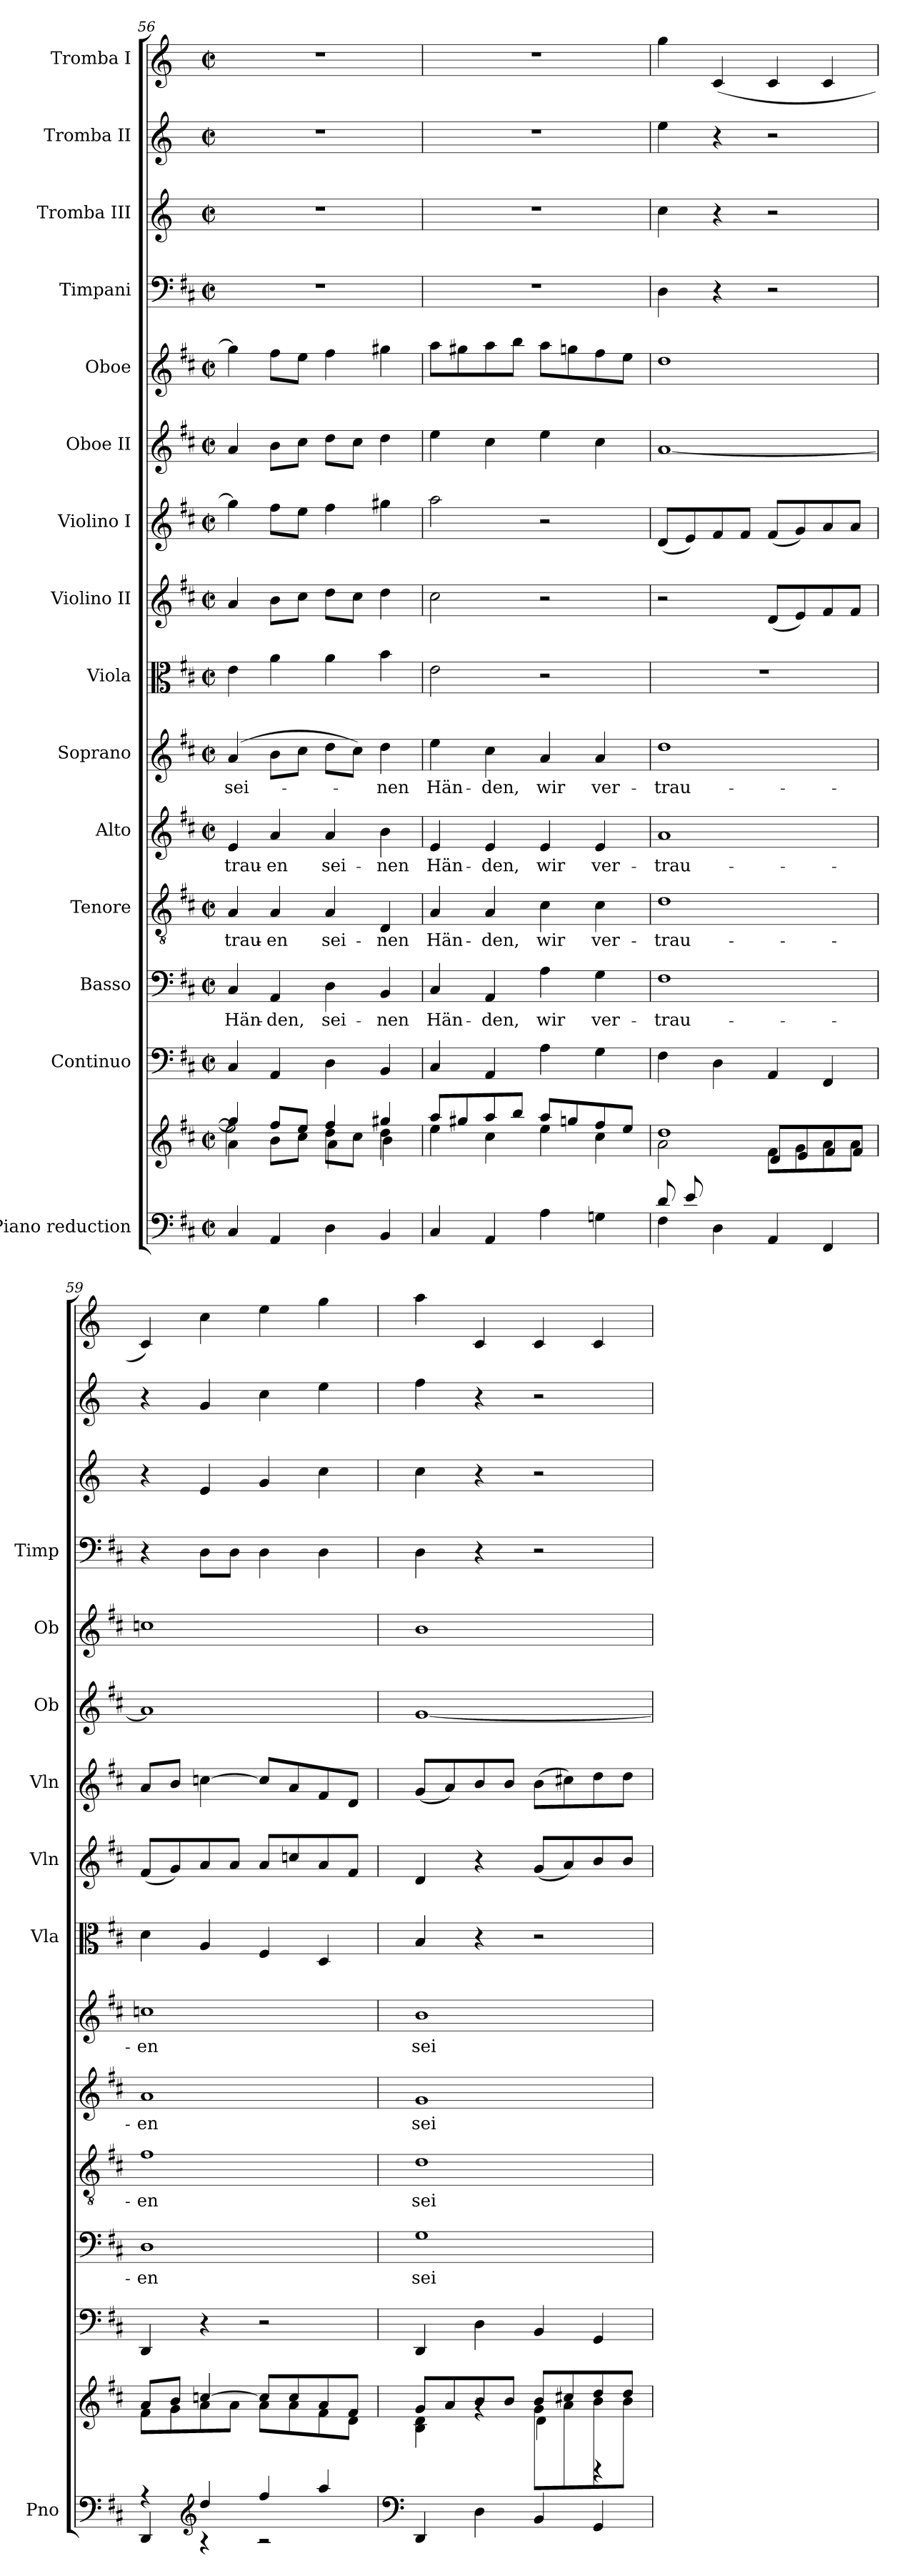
**kern	**kern	**kern	**kern	**text	**kern	**text	**kern	**text	**kern	**text	**kern	**kern	**kern	**kern	**kern	**kern	**kern	**kern	**kern
*part15	*part15	*part14	*part13	*part13	*part12	*part12	*part11	*part11	*part10	*part10	*part9	*part8	*part7	*part6	*part5	*part4	*part3	*part2	*part1
*staff16	*staff15	*staff14	*staff13	*staff13	*staff12	*staff12	*staff11	*staff11	*staff10	*staff10	*staff9	*staff8	*staff7	*staff6	*staff5	*staff4	*staff3	*staff2	*staff1
*I"Piano reduction	*	*I"Continuo	*I"Basso	*	*I"Tenore	*	*I"Alto	*	*I"Soprano	*	*I"Viola	*I"Violino II	*I"Violino I	*I"Oboe II	*I"Oboe	*I"Timpani	*I"Tromba III	*I"Tromba II	*I"Tromba I
*I'Pno	*	*	*	*	*	*	*	*	*	*	*I'Vla	*I'Vln	*I'Vln	*I'Ob	*I'Ob	*I'Timp	*	*	*
*clefF4	*clefG2	*clefF4	*clefF4	*	*clefGv2	*	*clefG2	*	*clefG2	*	*clefC3	*clefG2	*clefG2	*clefG2	*clefG2	*clefF4	*clefG2	*clefG2	*clefG2
*	*	*	*	*	*	*	*	*	*	*	*	*	*	*	*	*	*ITrd-1c-2	*ITrd-1c-2	*ITrd-1c-2
*k[f#c#]	*k[f#c#]	*k[f#c#]	*k[f#c#]	*	*k[f#c#]	*	*k[f#c#]	*	*k[f#c#]	*	*k[f#c#]	*k[f#c#]	*k[f#c#]	*k[f#c#]	*k[f#c#]	*k[f#c#]	*k[f#c#]	*k[f#c#]	*k[f#c#]
*M2/2	*M2/2	*M2/2	*M2/2	*	*M2/2	*	*M2/2	*	*M2/2	*	*M2/2	*M2/2	*M2/2	*M2/2	*M2/2	*M2/2	*M2/2	*M2/2	*M2/2
*met(c|)	*met(c|)	*met(c|)	*met(c|)	*	*met(c|)	*	*met(c|)	*	*met(c|)	*	*met(c|)	*met(c|)	*met(c|)	*met(c|)	*met(c|)	*met(c|)	*met(c|)	*met(c|)	*met(c|)
=56	=56	=56	=56	=56	=56	=56	=56	=56	=56	=56	=56	=56	=56	=56	=56	=56	=56	=56	=56
*	*^	*	*	*	*	*	*	*	*	*	*	*	*	*	*	*	*	*	*
*	*	*^	*	*	*	*	*	*	*	*	*	*	*	*	*	*	*	*	*	*
!	!	!	!	!	!	!LO:LY:b	!	!LO:LY:b	!	!LO:LY:b	!	!LO:LY:b	!	!	!	!	!	!	!	!	!
4C#/	4gg/]	4a\	2ee\]	4C#/	4C#/	Hän-	4A/	-trau-	4e/	-trau-	(>4a/	sei-	4e\	4a/	4gg\]	4a/	4gg\]	1r	1r	1r	1r
!	!	!	!	!	!	!LO:LY:b	!	!LO:LY:b	!	!LO:LY:b	!	!	!	!	!	!	!	!	!	!	!
4AA/	8ff#/L	8b\L	.	4AA/	4AA/	-den,	4A/	-en	4a/	-en	8b\L	.	4a\	8b\L	8ff#\L	8b\L	8ff#\L	.	.	.	.
.	8ee/J	8cc#\J	.	.	.	.	.	.	.	.	8cc#\J	.	.	8cc#\J	8ee\J	8cc#\J	8ee\J	.	.	.	.
!	!	!	!	!	!	!LO:LY:b	!	!LO:LY:b	!	!LO:LY:b	!	!	!	!	!	!	!	!	!	!	!
4D\	4ff#/	8dd\L	4a\	4D\	4D\	sei-	4A/	sei-	4a/	sei-	8dd\L	.	4a\	8dd\L	4ff#\	8dd\L	4ff#\	.	.	.	.
.	.	8cc#\J	.	.	.	.	.	.	.	.	8cc#\J)	.	.	8cc#\J	.	8cc#\J	.	.	.	.	.
!	!	!	!	!	!	!LO:LY:b	!	!LO:LY:b	!	!LO:LY:b	!	!LO:LY:b	!	!	!	!	!	!	!	!	!
4BB/	4gg#X/	4dd\	4b\	4BB/	4BB/	-nen	4D/	-nen	4b\	-nen	4dd\	-nen	4b\	4dd\	4gg#X\	4dd\	4gg#X\	.	.	.	.
!!LO:PB:g=z
=57	=57	=57	=57	=57	=57	=57	=57	=57	=57	=57	=57	=57	=57	=57	=57	=57	=57	=57	=57	=57	=57
!	!	!	!	!	!	!LO:LY:b	!	!LO:LY:b	!	!LO:LY:b	!	!LO:LY:b	!	!	!	!	!	!	!	!	!
*	*	*v	*v	*	*	*	*	*	*	*	*	*	*	*	*	*	*	*	*	*	*
4C#/	8aa/L	4ee\	4C#/	4C#/	Hän-	4A/	Hän-	4e/	Hän-	4ee\	Hän-	2e\	2cc#\	2aa\	4ee\	8aa\L	1r	1r	1r	1r
.	8gg#X/	.	.	.	.	.	.	.	.	.	.	.	.	.	.	8gg#X\	.	.	.	.
!	!	!	!	!	!LO:LY:b	!	!LO:LY:b	!	!LO:LY:b	!	!LO:LY:b	!	!	!	!	!	!	!	!	!
4AA/	8aa/	4cc#\	4AA/	4AA/	-den,	4A/	-den,	4e/	-den,	4cc#\	-den,	.	.	.	4cc#\	8aa\	.	.	.	.
.	8bb/J	.	.	.	.	.	.	.	.	.	.	.	.	.	.	8bb\J	.	.	.	.
!	!	!	!	!	!LO:LY:b	!	!LO:LY:b	!	!LO:LY:b	!	!LO:LY:b	!	!	!	!	!	!	!	!	!
4A\	8aa/L	4ee\	4A\	4A\	wir	4c#\	wir	4e/	wir	4a/	wir	2r	2r	2r	4ee\	8aa\L	.	.	.	.
.	8ggn/	.	.	.	.	.	.	.	.	.	.	.	.	.	.	8ggn\	.	.	.	.
!	!	!	!	!	!LO:LY:b	!	!LO:LY:b	!	!LO:LY:b	!	!LO:LY:b	!	!	!	!	!	!	!	!	!
4Gn\	8ff#/	4cc#\	4G\	4G\	ver-	4c#\	ver-	4e/	ver-	4a/	ver-	.	.	.	4cc#\	8ff#\	.	.	.	.
.	8ee/J	.	.	.	.	.	.	.	.	.	.	.	.	.	.	8ee\J	.	.	.	.
=58	=58	=58	=58	=58	=58	=58	=58	=58	=58	=58	=58	=58	=58	=58	=58	=58	=58	=58	=58	=58
*^	*	*^	*	*	*	*	*	*	*	*	*	*	*	*	*	*	*	*	*	*
!	!	!	!	!	!	!	!LO:LY:b	!	!LO:LY:b	!	!LO:LY:b	!	!LO:LY:b	!	!	!	!	!	!	!	!	!
8d/L	4F#\	1dd	4ryy	2a\	4F#\	1F#	-trau-	1d	-trau-	1a	-trau-	1dd	-trau-	1r	2r	(<8d/L	[1a	1dd	4D\	4dd\	4ff#\	4aa\
8e/	.	.	.	.	.	.	.	.	.	.	.	.	.	.	.	8e/)	.	.	.	.	.	.
2.ryy	4D\	.	8f#\	.	4D\	.	.	.	.	.	.	.	.	.	.	8f#/	.	.	4r	4r	4r	(<4d/
.	.	.	8f#\J	.	.	.	.	.	.	.	.	.	.	.	.	8f#/J	.	.	.	.	.	.
.	4AA/	.	8f#\L	8d/L	4AA/	.	.	.	.	.	.	.	.	.	(<8d/L	(<8f#/L	.	.	2r	2r	2r	4d/
.	.	.	8g\	8e/	.	.	.	.	.	.	.	.	.	.	8e/)	8g/)	.	.	.	.	.	.
.	4FF#/	.	8a\	8f#/	4FF#/	.	.	.	.	.	.	.	.	.	8f#/	8a/	.	.	.	.	.	4d/
.	.	.	8a\J	8f#/J	.	.	.	.	.	.	.	.	.	.	8f#/J	8a/J	.	.	.	.	.	.
=59	=59	=59	=59	=59	=59	=59	=59	=59	=59	=59	=59	=59	=59	=59	=59	=59	=59	=59	=59	=59	=59	=59
!	!	!	!	!	!	!	!LO:LY:b	!	!LO:LY:b	!	!LO:LY:b	!	!LO:LY:b	!	!	!	!	!	!	!	!	!
*	*	*	*v	*v	*	*	*	*	*	*	*	*	*	*	*	*	*	*	*	*	*	*
4r	4DD/	8a/L	8f#\L	4DD/	1D	-en	1f#	-en	1a	-en	1ccn	-en	4d\	(<8f#/L	8a/L	1a]	1ccn	4r	4r	4r	4d/)
.	.	8b/J	8g\	.	.	.	.	.	.	.	.	.	.	8g/)	8b/J	.	.	.	.	.	.
*clefG2	*	*	*	*	*	*	*	*	*	*	*	*	*	*	*	*	*	*	*	*	*
4dd/	4r	[4ccn/	8a\	4r	.	.	.	.	.	.	.	.	4A/	8a/	[4ccn\	.	.	8D\L	4f#/	4a/	4dd\
.	.	.	8a\J	.	.	.	.	.	.	.	.	.	.	8a/J	.	.	.	8D\J	.	.	.
4ff#/	2r	8cc/L]	8a\L	2r	.	.	.	.	.	.	.	.	4F#/	8a/L	8cc/L]	.	.	4D\	4a/	4dd\	4ff#\
.	.	8cc/	8a\	.	.	.	.	.	.	.	.	.	.	8ccn/	8a/	.	.	.	.	.	.
4aa/	.	8a/	8f#\	.	.	.	.	.	.	.	.	.	4D/	8a/	8f#/	.	.	4D\	4dd\	4ff#\	4aa\
.	.	8f#/J	8d\J	.	.	.	.	.	.	.	.	.	.	8f#/J	8d/J	.	.	.	.	.	.
*v	*v	*	*	*	*	*	*	*	*	*	*	*	*	*	*	*	*	*	*	*	*
*	*v	*v	*	*	*	*	*	*	*	*	*	*	*	*	*	*	*	*	*	*
=60	=60	=60	=60	=60	=60	=60	=60	=60	=60	=60	=60	=60	=60	=60	=60	=60	=60	=60	=60
*clefF4	*	*	*	*	*	*	*	*	*	*	*	*	*	*	*	*	*	*	*
*	*^	*	*	*	*	*	*	*	*	*	*	*	*	*	*	*	*	*	*
*	*	*^	*	*	*	*	*	*	*	*	*	*	*	*	*	*	*	*	*	*
!	!	!	!	!	!	!LO:LY:b	!	!LO:LY:b	!	!LO:LY:b	!	!LO:LY:b	!	!	!	!	!	!	!	!	!
4DD/	8g/L	4B\ 4d\	4ryy	4DD/	1G	sei-	1d	sei-	1g	sei-	1b	sei-	4B/	4d/	(<8g/L	[1g	1b	4D\	4dd\	4gg\	4bb\
.	8a/	.	.	.	.	.	.	.	.	.	.	.	.	.	8a/)	.	.	.	.	.	.
4D\	8b/	4rg	4ryy	4D\	.	.	.	.	.	.	.	.	4r	4r	8b/	.	.	4r	4r	4r	4d/
.	8b/J	.	.	.	.	.	.	.	.	.	.	.	.	.	8b/J	.	.	.	.	.	.
4BB/	8b/L	8g\L	4d\	4BB/	.	.	.	.	.	.	.	.	2r	(<8g/L	(>8b\L	.	.	2r	2r	2r	4d/
.	8cc#X/	8a\	.	.	.	.	.	.	.	.	.	.	.	8a/)	8cc#X\)	.	.	.	.	.	.
4GG/	8dd/	8b\	4rEE	4GG/	.	.	.	.	.	.	.	.	.	8b/	8dd\	.	.	.	.	.	4d/
.	8dd/J	8b\J	.	.	.	.	.	.	.	.	.	.	.	8b/J	8dd\J	.	.	.	.	.	.
*	*v	*v	*v	*	*	*	*	*	*	*	*	*	*	*	*	*	*	*	*	*	*
=	=	=	=	=	=	=	=	=	=	=	=	=	=	=	=	=	=	=	=
*-	*-	*-	*-	*-	*-	*-	*-	*-	*-	*-	*-	*-	*-	*-	*-	*-	*-	*-	*-
